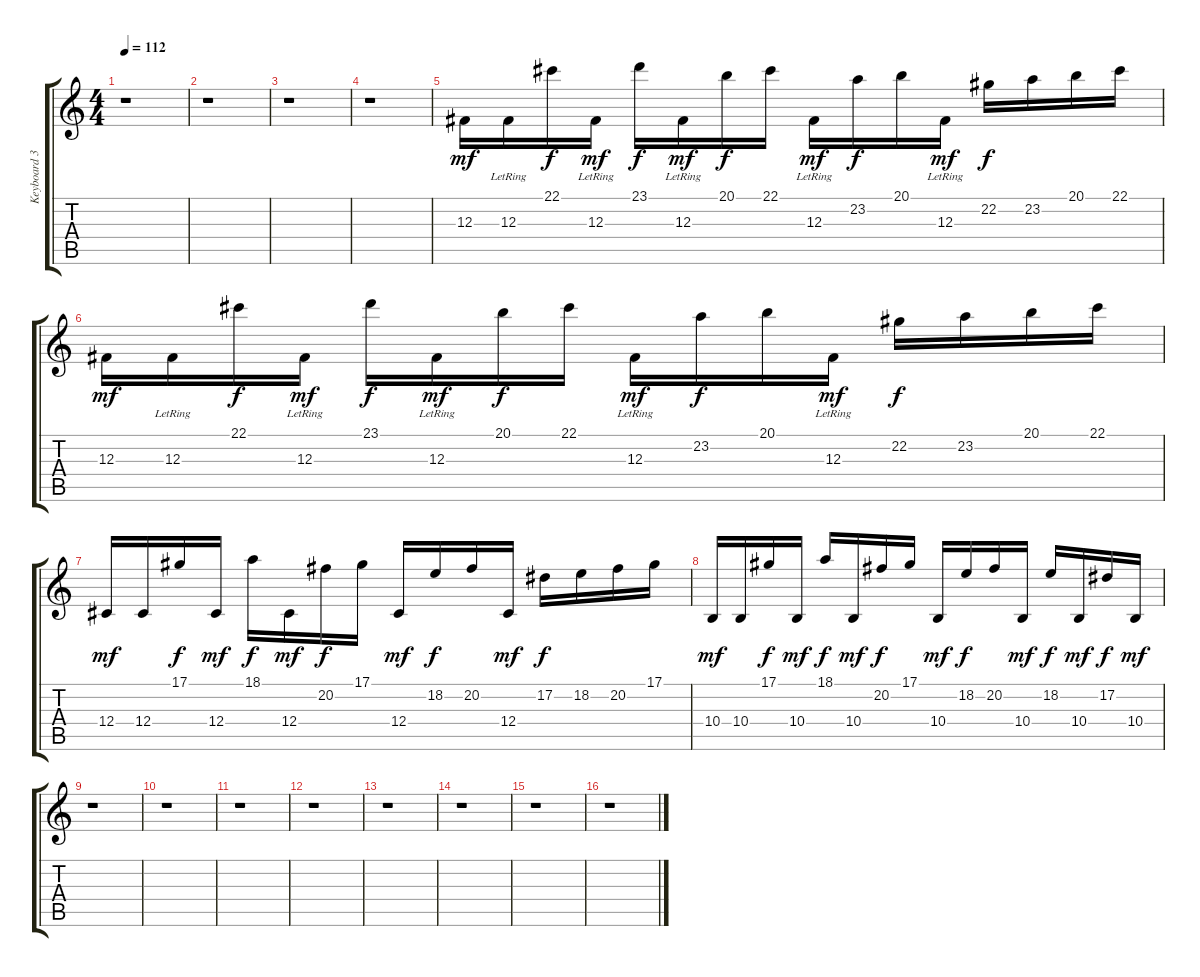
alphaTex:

\track ("Keyboard 3" "Keyboard 3") {instrument musicbox}
\staff {score tabs}
\tuning (Eb4 Bb3 Gb3 Db3 Ab2 Eb2) {hide}
\ts (4 4)
\tempo 112
\clef g2
\ks c
r.1{dy mf instrument musicbox} |
r.1 |
r.1 |
r.1 |
12.3.16 12.3{lr}.16 22.1.16{dy f} 12.3{lr}.16{dy mf} 23.1.16{dy f} 12.3{lr}.16{dy mf} 20.1.16{dy f} 22.1.16 12.3{lr}.16{dy mf} 23.2.16{dy f} 20.1.16 12.3{lr}.16{dy mf} 22.2.16{dy f} 23.2.16 20.1.16 22.1.16 |
12.3.16{dy mf} 12.3{lr}.16 22.1.16{dy f} 12.3{lr}.16{dy mf} 23.1.16{dy f} 12.3{lr}.16{dy mf} 20.1.16{dy f} 22.1.16 12.3{lr}.16{dy mf} 23.2.16{dy f} 20.1.16 12.3{lr}.16{dy mf} 22.2.16{dy f} 23.2.16 20.1.16 22.1.16 |
12.4.16{dy mf} 12.4.16 17.1.16{dy f} 12.4.16{dy mf} 18.1.16{dy f} 12.4.16{dy mf} 20.2.16{dy f} 17.1.16 12.4.16{dy mf} 18.2.16{dy f} 20.2.16 12.4.16{dy mf} 17.2.16{dy f} 18.2.16 20.2.16 17.1.16 |
10.4.16{dy mf} 10.4.16 17.1.16{dy f} 10.4.16{dy mf} 18.1.16{dy f} 10.4.16{dy mf} 20.2.16{dy f} 17.1.16 10.4.16{dy mf} 18.2.16{dy f} 20.2.16 10.4.16{dy mf} 18.2.16{dy f} 10.4.16{dy mf} 17.2.16{dy f} 10.4.16{dy mf} |
r.1 |
r.1 |
r.1 |
r.1 |
r.1 |
r.1 |
r.1 |
r.1
